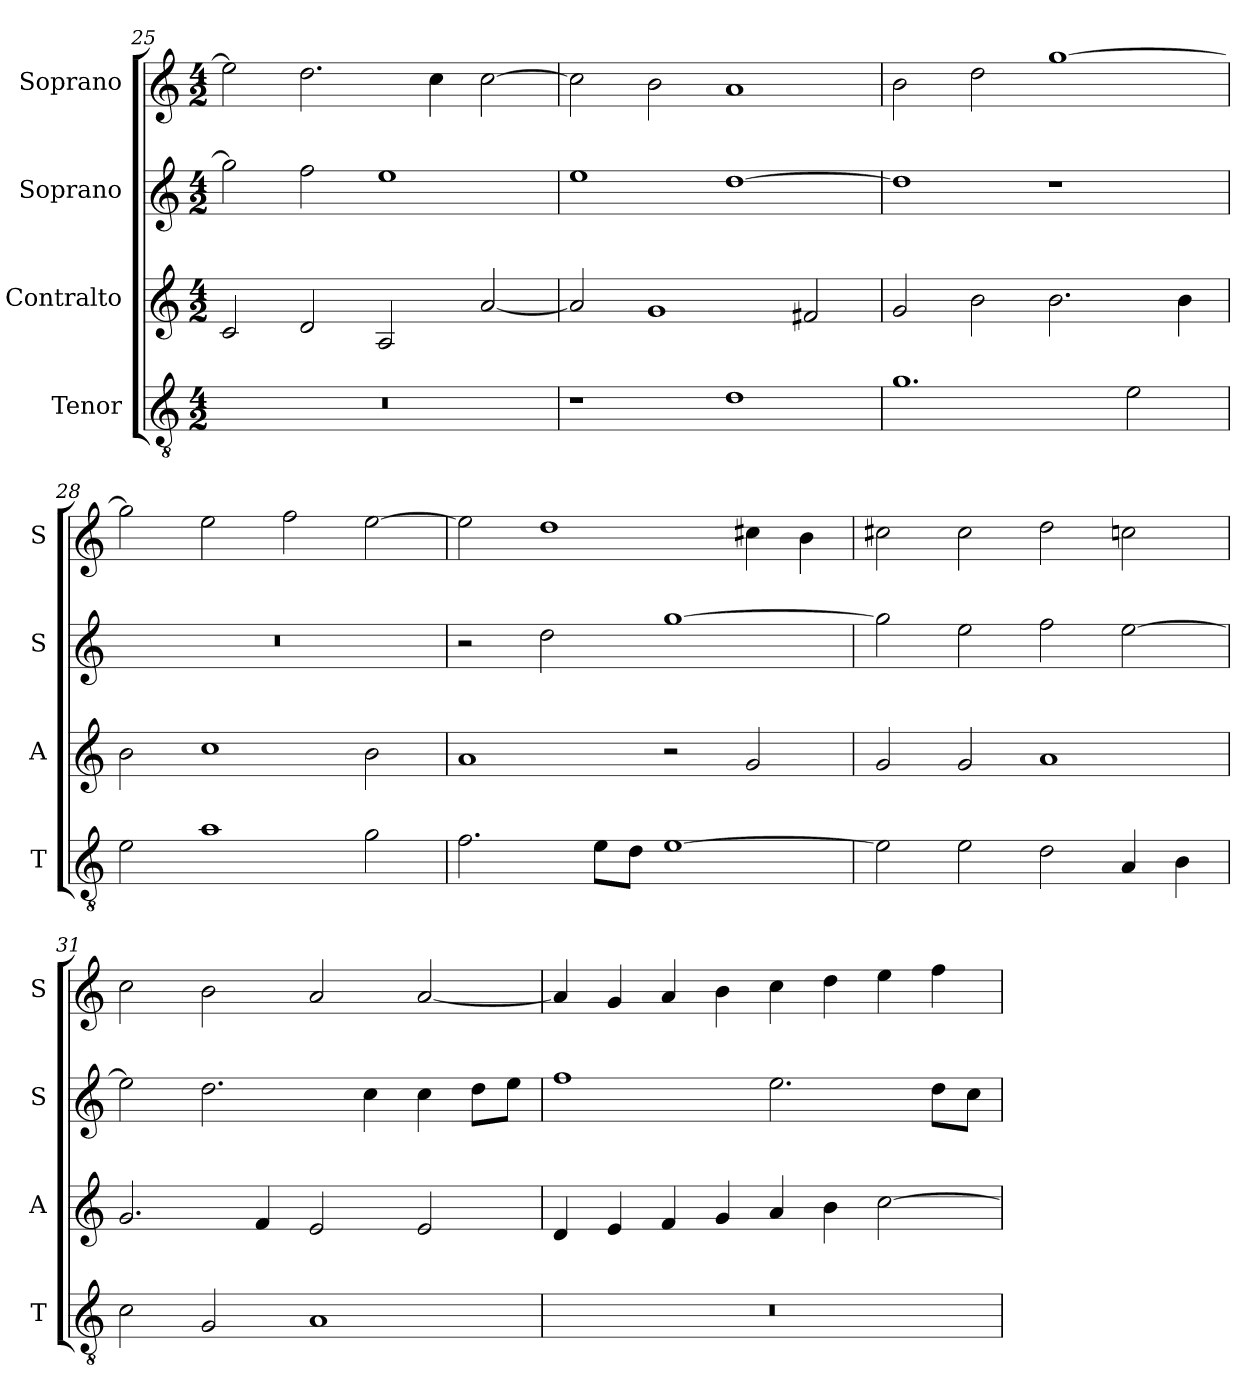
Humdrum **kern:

**kern	**kern	**kern	**kern
*part4	*part3	*part2	*part1
*staff4	*staff3	*staff2	*staff1
*I"Tenor	*I"Contralto	*I"Soprano	*I"Soprano
*I'T	*I'A	*I'S	*I'S
*clefGv2	*clefG2	*clefG2	*clefG2
*k[]	*k[]	*k[]	*k[]
*G:mix	*G:mix	*G:mix	*G:mix
*M4/2	*M4/2	*M4/2	*M4/2
=25	=25	=25	=25
0r	2c	2gg]	2ee]
.	2d	2ff	2.dd
.	2A	1ee	.
.	.	.	4cc
.	[2a	.	[2cc
=26	=26	=26	=26
1r	2a]	1ee	2cc]
.	1g	.	2b
1d	.	[1dd	1a
.	2f#X	.	.
=27	=27	=27	=27
1.g	2g	1dd]	2b
.	2b	.	2dd
.	2.b	1r	[1gg
2e	.	.	.
.	4b	.	.
=28	=28	=28	=28
2e	2b	0r	2gg]
1a	1cc	.	2ee
.	.	.	2ff
2g	2b	.	[2ee
=29	=29	=29	=29
2.f	1a	2r	2ee]
.	.	2dd	1dd
8e\L	.	.	.
8d\J	.	.	.
[1e	2r	[1gg	.
.	2g	.	4cc#X
.	.	.	4b
=30	=30	=30	=30
2e]	2g	2gg]	2cc#X
2e	2g	2ee	2cc#
2d	1a	2ff	2dd
4A	.	[2ee	2ccn
4B	.	.	.
=31	=31	=31	=31
2c	2.g	2ee]	2cc
2G	.	2.dd	2b
.	4f	.	.
1A	2e	.	2a
.	.	4cc	.
.	2e	4cc	[2a
.	.	8dd\L	.
.	.	8ee\J	.
=32	=32	=32	=32
0r	4d	1ff	4a]
.	4e	.	4g
.	4f	.	4a
.	4g	.	4b
.	4a	2.ee	4cc
.	4b	.	4dd
.	[2cc	.	4ee
.	.	8dd\L	4ff
.	.	8cc\J	.
=	=	=	=
*-	*-	*-	*-
